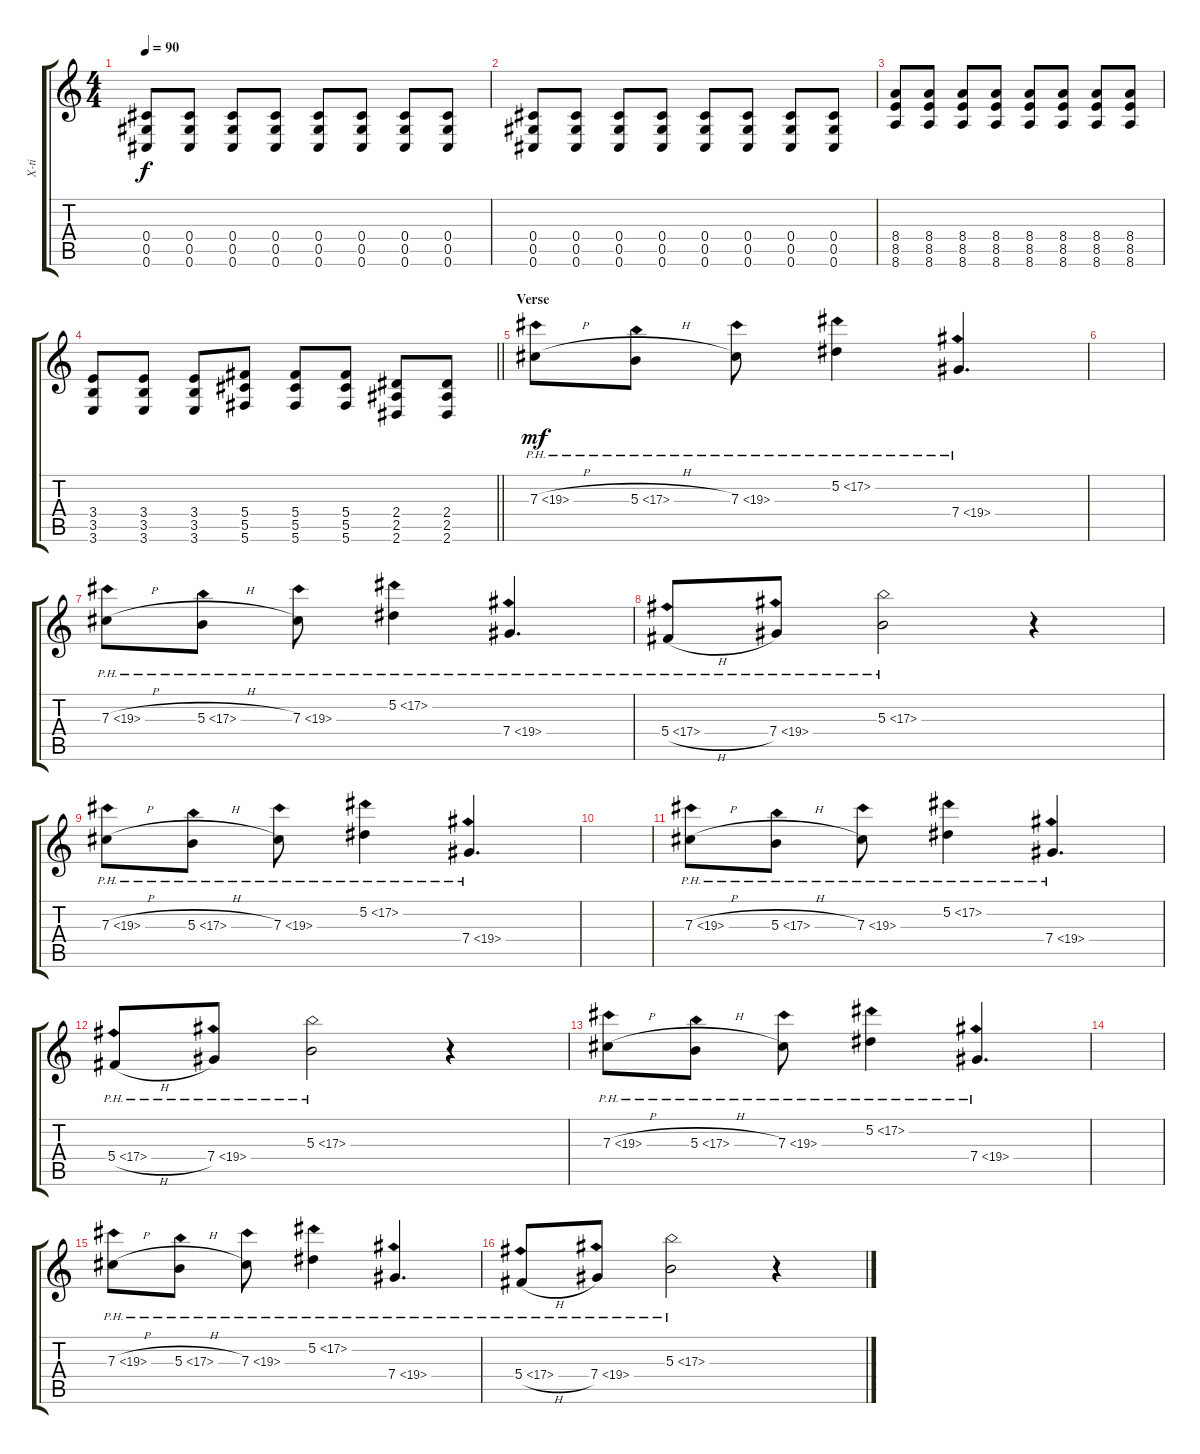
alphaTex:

\track ("X-ti" "X-ti") {instrument distortionguitar}
\staff {score tabs}
\tuning (Eb4 Bb3 Gb3 Db3 Ab2 Db2) {hide}
\ts (4 4)
\tempo 90
\clef g2
\ks c
(0.4 0.5 0.6).8{dy f} (0.4 0.5 0.6).8 (0.4 0.5 0.6).8 (0.4 0.5 0.6).8 (0.4 0.5 0.6).8 (0.4 0.5 0.6).8 (0.4 0.5 0.6).8 (0.4 0.5 0.6).8 |
(0.4 0.5 0.6).8 (0.4 0.5 0.6).8 (0.4 0.5 0.6).8 (0.4 0.5 0.6).8 (0.4 0.5 0.6).8 (0.4 0.5 0.6).8 (0.4 0.5 0.6).8 (0.4 0.5 0.6).8 |
(8.4 8.5 8.6).8 (8.4 8.5 8.6).8 (8.4 8.5 8.6).8 (8.4 8.5 8.6).8 (8.4 8.5 8.6).8 (8.4 8.5 8.6).8 (8.4 8.5 8.6).8 (8.4 8.5 8.6).8 |
\barLineRight lightlight
(3.4 3.5 3.6).8 (3.4 3.5 3.6).8 (3.4 3.5 3.6).8 (5.4 5.5 5.6).8 (5.4 5.5 5.6).8 (5.4 5.5 5.6).8 (2.4 2.5 2.6).8 (2.4 2.5 2.6).8 |
\section ("" "Verse")
7.3{ph 12 h}.8{dy mf} 5.3{ph 12 h}.8 7.3{ph 12}.8 5.2{ph 12}.4 7.4{ph 12}.4{d} |
|
7.3{ph 12 h}.8 5.3{ph 12 h}.8 7.3{ph 12}.8 5.2{ph 12}.4 7.4{ph 12}.4{d} |
5.4{ph 12 h}.8 7.4{ph 12}.8 5.3{ph 12}.2 r.4 |
7.3{ph 12 h}.8 5.3{ph 12 h}.8 7.3{ph 12}.8 5.2{ph 12}.4 7.4{ph 12}.4{d} |
|
7.3{ph 12 h}.8 5.3{ph 12 h}.8 7.3{ph 12}.8 5.2{ph 12}.4 7.4{ph 12}.4{d} |
5.4{ph 12 h}.8 7.4{ph 12}.8 5.3{ph 12}.2 r.4 |
7.3{ph 12 h}.8 5.3{ph 12 h}.8 7.3{ph 12}.8 5.2{ph 12}.4 7.4{ph 12}.4{d} |
|
7.3{ph 12 h}.8 5.3{ph 12 h}.8 7.3{ph 12}.8 5.2{ph 12}.4 7.4{ph 12}.4{d} |
5.4{ph 12 h}.8 7.4{ph 12}.8 5.3{ph 12}.2 r.4
